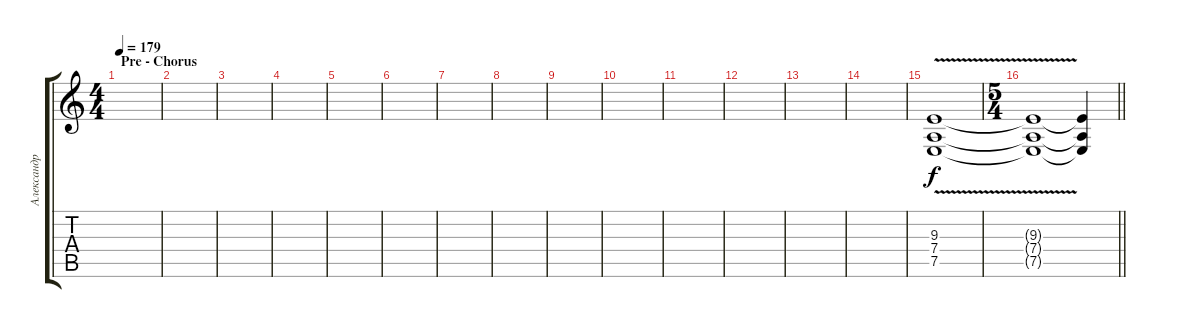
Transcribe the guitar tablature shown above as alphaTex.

\track ("Александр \"Wish\" Андрюхин" "Александр ") {instrument pad7halo}
\staff {score tabs}
\tuning (E4 B3 G3 D3 A2 E2) {hide}
\ts (4 4)
\section ("" "Pre - Chorus")
\tempo 179
\clef g2
\ks c
|
|
|
|
|
|
|
|
|
|
|
|
|
|
(9.3 7.4{v} 7.5{v}).1{dy f volume 11} |
\ts (5 4)
\barLineRight lightlight
(9.3{t} 7.4{t} 7.5{t}).1 (9.3{t} 7.4{t} 7.5{t}).4
